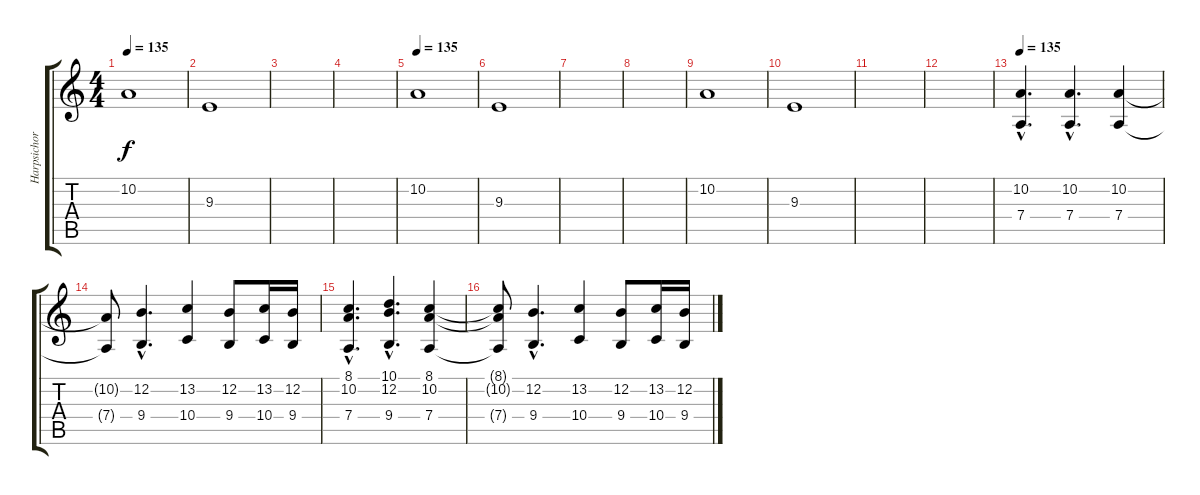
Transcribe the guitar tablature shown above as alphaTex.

\track ("Harpsichord" "Harpsichor") {instrument harpsichord}
\staff {score tabs}
\tuning (E4 B3 G3 D3 A2 E2) {hide}
\ts (4 4)
\tempo 135
\clef g2
\ks c
10.2.1{dy f volume 13 instrument choiraahs} |
9.3.1 |
|
|
\tempo 135
10.2.1{volume 13 instrument choiraahs} |
9.3.1 |
|
|
10.2.1{volume 13 instrument choiraahs} |
9.3.1 |
|
|
\tempo 135
(10.2{hac} 7.4{hac}).4{d volume 16 instrument harpsichord} (10.2{hac} 7.4{hac}).4{d} (10.2 7.4).4 |
(10.2{t} 7.4{t}).8 (12.2{hac} 9.4{hac}).4{d} (13.2 10.4).4 (12.2 9.4).8 (13.2 10.4).16 (12.2 9.4).16 |
(8.1{hac} 10.2{hac} 7.4{hac}).4{d volume 16 instrument harpsichord} (10.1{hac} 12.2{hac} 9.4{hac}).4{d} (8.1 10.2 7.4).4 |
(8.1{t} 10.2{t} 7.4{t}).8 (12.2{hac} 9.4{hac}).4{d} (13.2 10.4).4 (12.2 9.4).8 (13.2 10.4).16 (12.2 9.4).16
